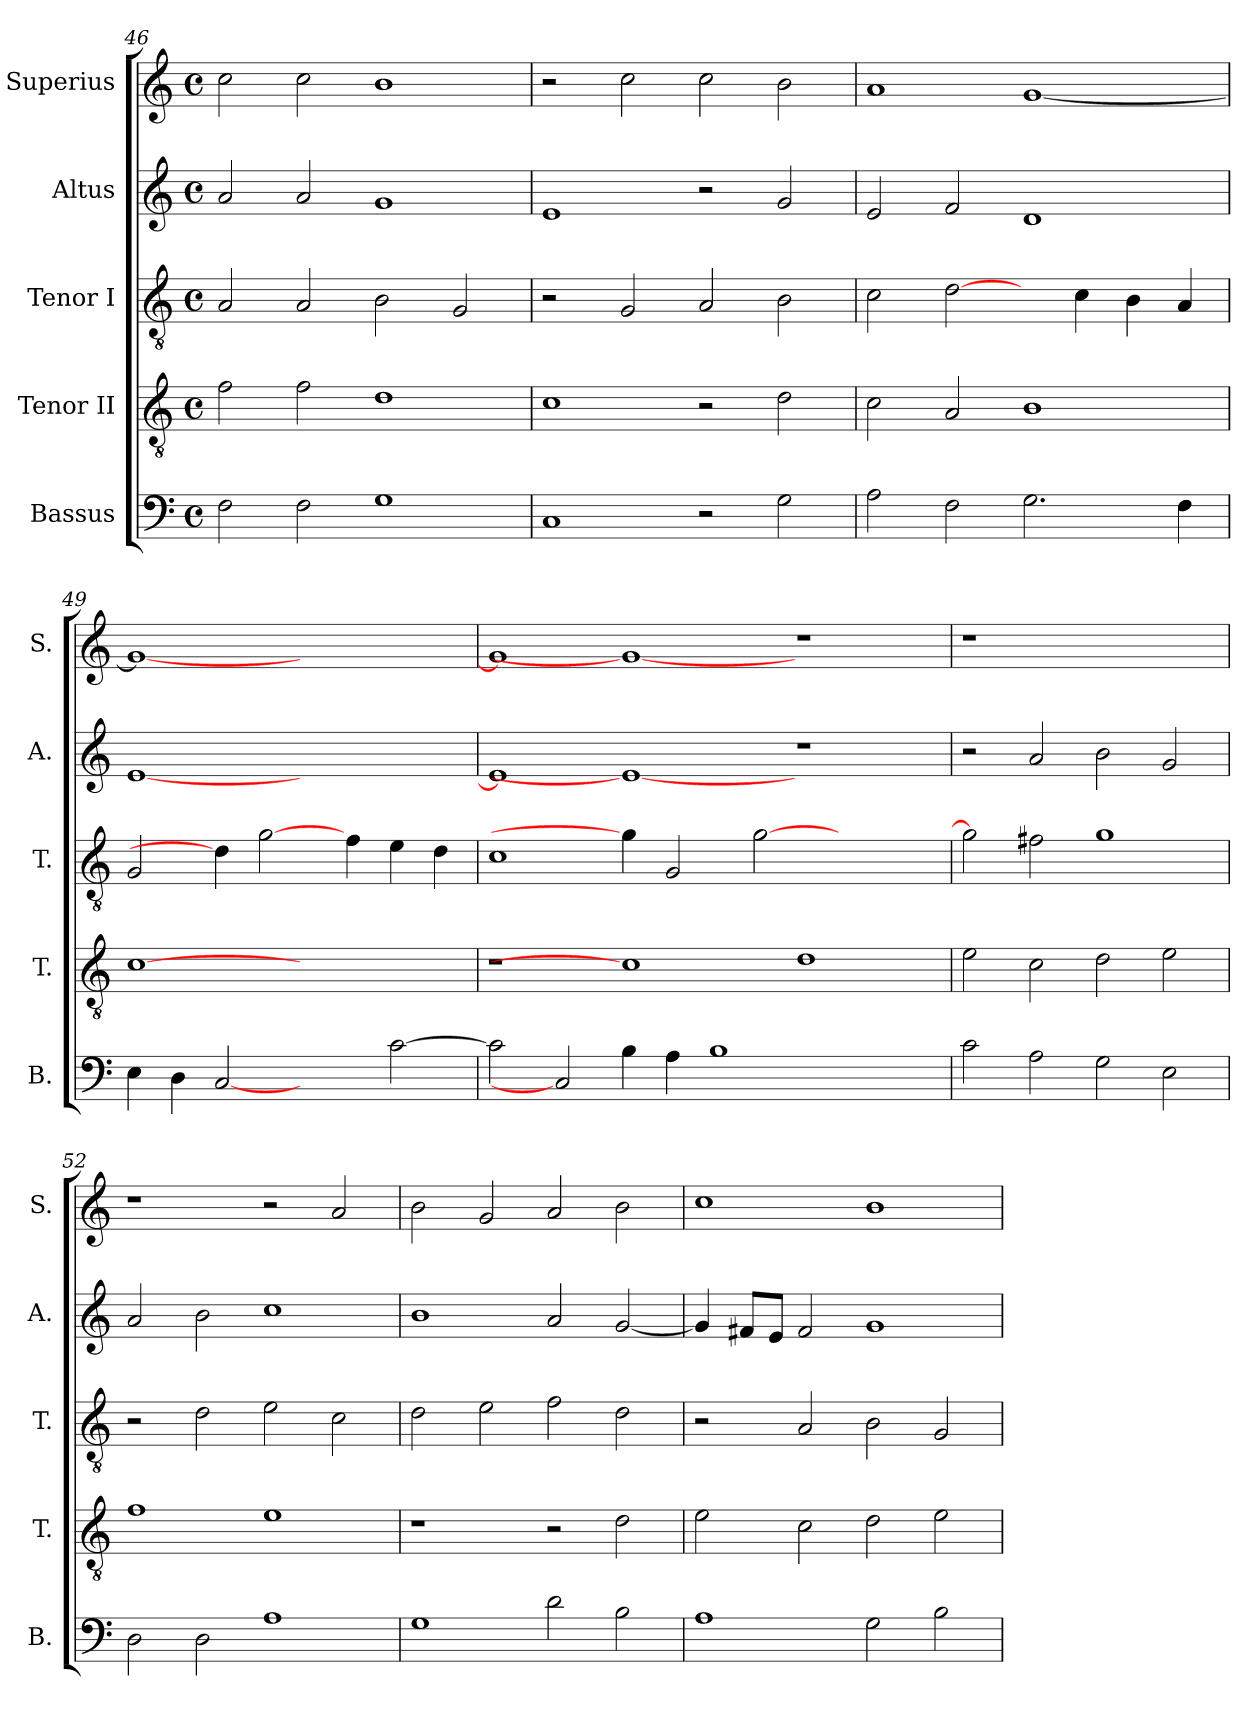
**kern	**kern	**kern	**kern	**kern
*part5	*part4	*part3	*part2	*part1
*staff5	*staff4	*staff3	*staff2	*staff1
*I"Bassus	*I"Tenor II	*I"Tenor I	*I"Altus	*I"Superius
*I'B.	*I'T.	*I'T.	*I'A.	*I'S.
*clefF4	*clefGv2	*clefGv2	*clefG2	*clefG2
*	*ITrd7c12	*ITrd7c12	*	*
*k[]	*k[]	*k[]	*k[]	*k[]
*C:	*C:	*C:	*C:	*C:
*M4/4	*M4/4	*M4/4	*M4/4	*M4/4
*met(c)	*met(c)	*met(c)	*met(c)	*met(c)
=46	=46	=46	=46	=46
2Fi\	2Fi\	2AAi/	2ai/	2cci\
2Fi\	2Fi\	2AAi/	2ai/	2cci\
1Gi	1Di	2BBi\	1gi	1bi
.	.	2GGi/	.	.
=47	=47	=47	=47	=47
1Ci	1Ci	2r	1ei	2r
.	.	2GGi/	.	2cci\
2r	2r	2AAi/	2r	2cci\
2Gi\	2Di\	2BBi\	2gi/	2bi\
=48	=48	=48	=48	=48
2Ai\	2Ci\	2Ci\	2ei/	1ai
2Fi\	2AAi/	[2Di\	2fi/	.
2.Gi\	1BBi	4ryy	1di	[<1gi
.	.	4Ci\	.	.
.	.	4BBi\	.	.
4Fi\	.	4AAi/	.	.
!!LO:PB:g=z
=49	=49	=49	=49	=49
4Ei\	[1Ci	2GGi/	[<1ei	1gi_<
4Di\	.	.	.	.
[2Ci	.	4Di\]	.	.
.	.	[2Gi\	.	.
2ryy	1ryy	.	1ryy	1ryy
.	.	4Fi\	.	.
[>2ci\	.	4Ei\	.	.
.	.	4Di\	.	.
=50	=50	=50	=50	=50
2ci\]	1r	1Ci	1ei]	1gi]
2Ci]	.	.	.	.
4Bi\	1Ci]	4Gi\]	1ei_	1gi_
4Ai\	.	2GGi/	.	.
1Bi	.	.	.	.
.	.	[>2Gi\	.	.
.	1Di	.	1r	1r
.	.	2.ryy	.	.
2ryy	.	.	.	.
=51	=51	=51	=51	=51
!	!	!	!	!LO:N:vis=1
2ci\	2Ei\	2Gi\]	2r	1r
2Ai\	2Ci\	2F#Xi\	2ai/	.
2Gi\	2Di\	1Gi	2bi\	1ryy
2Ei\	2Ei\	.	2gi/	.
=52	=52	=52	=52	=52
2Di\	1Fi	2r	2ai/	1r
2Di\	.	2Di\	2bi\	.
1Ai	1Ei	2Ei\	1cci	2r
.	.	2Ci\	.	2ai/
=53	=53	=53	=53	=53
1Gi	1r	2Di\	1bi	2bi\
.	.	2Ei\	.	2gi/
2di\	2r	2Fi\	2ai/	2ai/
2Bi\	2Di\	2Di\	[<2gi/	2bi\
!!LO:LB:g=z
=54	=54	=54	=54	=54
1Ai	2Ei\	2r	4gi/]	1cci
.	.	.	8f#Xi/L	.
.	.	.	8ei/J	.
.	2Ci\	2AAi/	2f#i/	.
2Gi\	2Di\	2BBi\	1gi	1bi
2Bi\	2Ei\	2GGi/	.	.
=	=	=	=	=
*-	*-	*-	*-	*-
